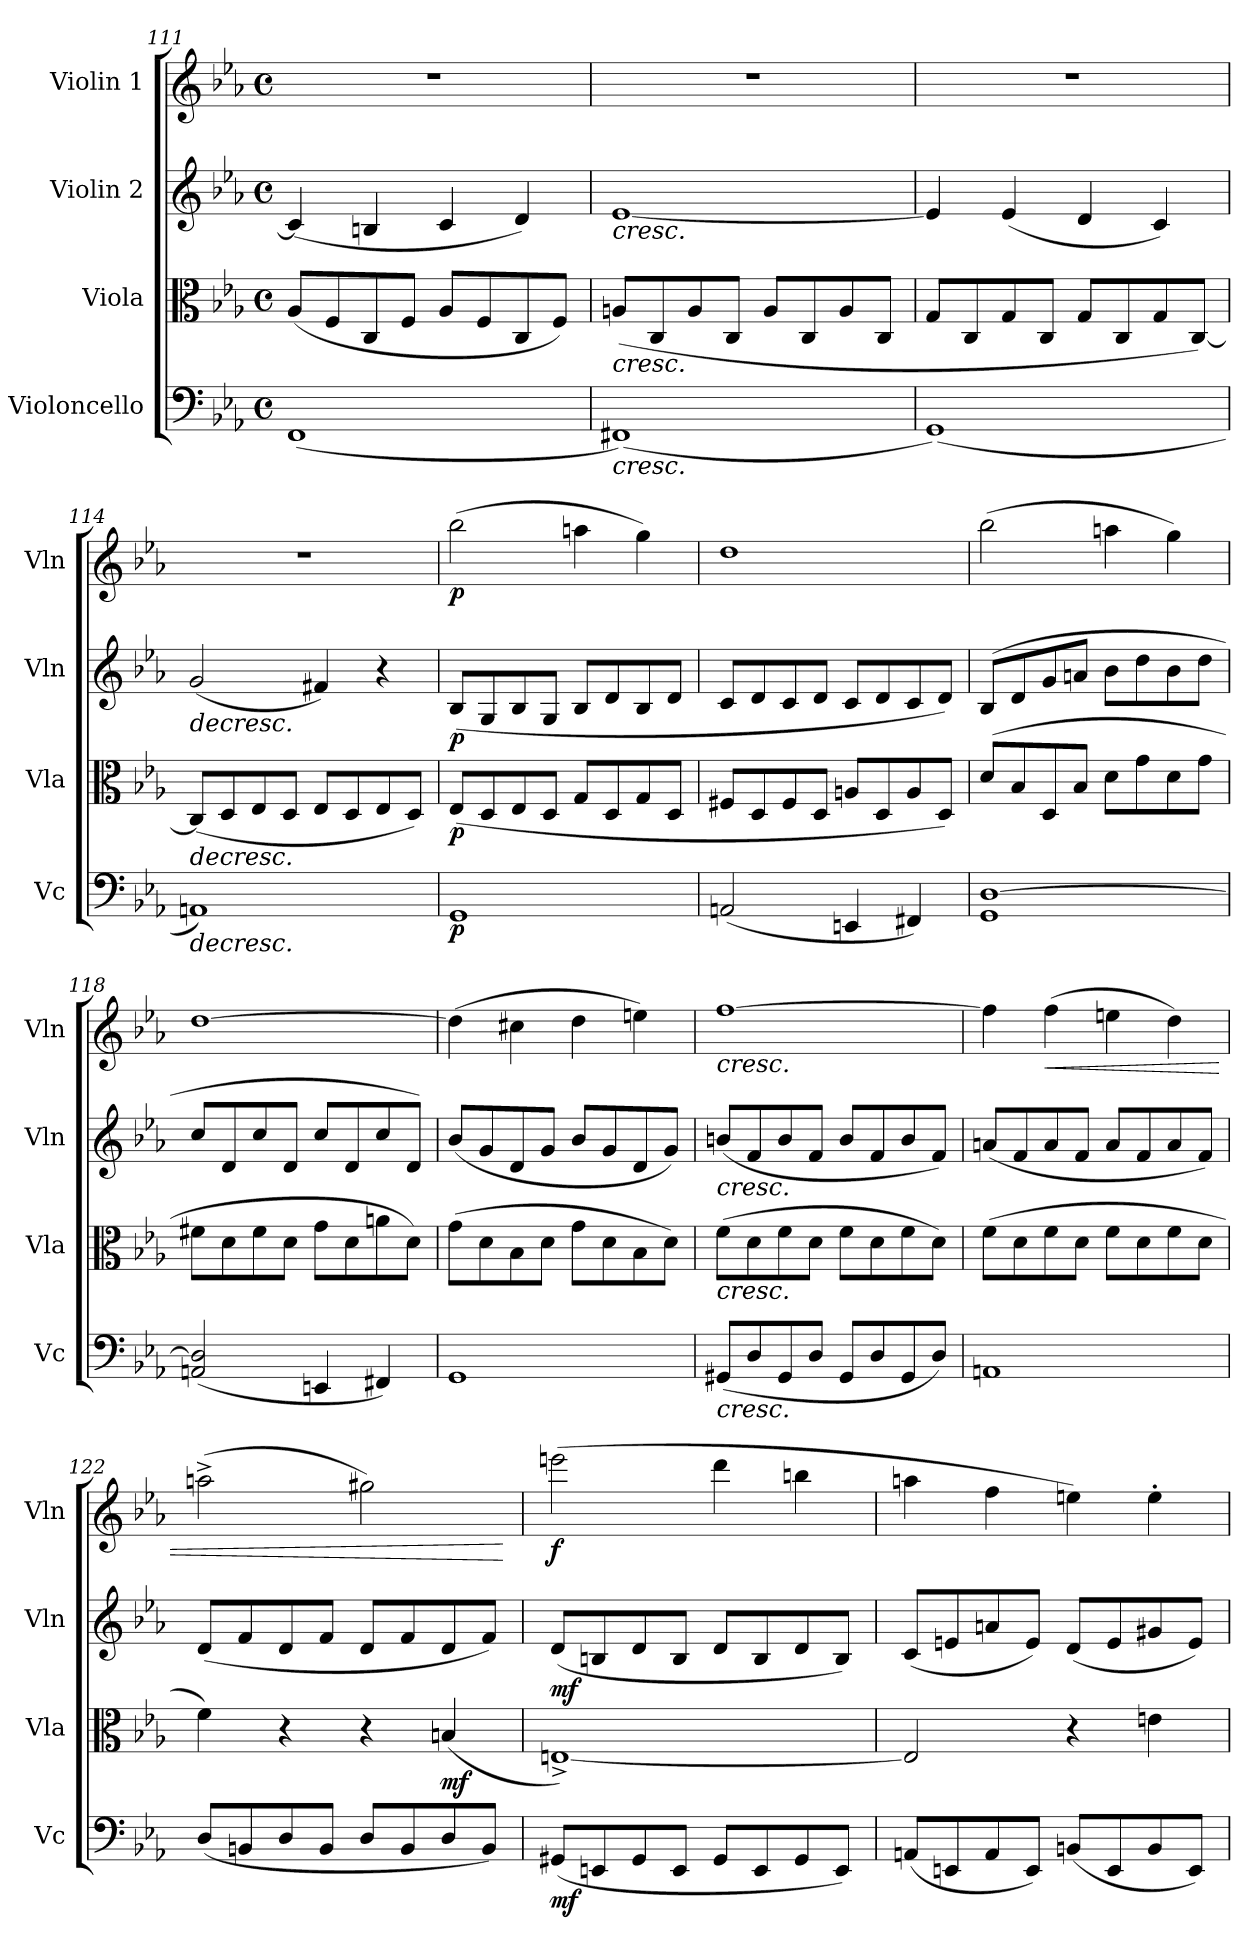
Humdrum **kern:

**kern	**dynam	**kern	**dynam	**kern	**dynam	**kern	**dynam
*part4	*part4	*part3	*part3	*part2	*part2	*part1	*part1
*staff4	*staff4	*staff3	*staff3	*staff2	*staff2	*staff1	*staff1
*I"Violoncello	*	*I"Viola	*	*I"Violin 2	*	*I"Violin 1	*
*I'Vc	*	*I'Vla	*	*I'Vln	*	*I'Vln	*
*clefF4	*	*clefC3	*	*clefG2	*	*clefG2	*
*k[b-e-a-]	*	*k[b-e-a-]	*	*k[b-e-a-]	*	*k[b-e-a-]	*
*M4/4	*	*M4/4	*	*M4/4	*	*M4/4	*
*met(c)	*	*met(c)	*	*met(c)	*	*met(c)	*
=111	=111	=111	=111	=111	=111	=111	=111
(1FF	.	(8A-/L	.	(4c/]	.	1r	.
.	.	8F/	.	.	.	.	.
.	.	8C/	.	4Bn/	.	.	.
.	.	8F/J	.	.	.	.	.
.	.	8A-/L	.	4c/	.	.	.
.	.	8F/	.	.	.	.	.
.	.	8C/	.	4d/)	.	.	.
.	.	8F/J)	.	.	.	.	.
!!LO:LB:g=z
=112	=112	=112	=112	=112	=112	=112	=112
!	!LO:HP:b	!	!LO:HP:b	!	!LO:HP:b	!	!
(1FF#X)	<	(8An/L	<	[1e-	<	1r	.
.	.	8C/	.	.	.	.	.
.	.	8A/	.	.	.	.	.
.	.	8C/J	.	.	.	.	.
.	.	8A/L	.	.	.	.	.
.	.	8C/	.	.	.	.	.
.	.	8A/	.	.	.	.	.
.	.	8C/J	.	.	.	.	.
=113	=113	=113	=113	=113	=113	=113	=113
(1GG)	.	8G/L	.	4e-/]	.	1r	.
.	.	8C/	.	.	.	.	.
.	.	8G/	.	(4e-/	.	.	.
.	.	8C/J	.	.	.	.	.
.	.	8G/L	.	4d/	.	.	.
.	.	8C/	.	.	.	.	.
.	.	8G/	.	4c/)	.	.	.
.	.	[8C/J)	.	.	.	.	.
=114	=114	=114	=114	=114	=114	=114	=114
!	!LO:HP:b	!	!LO:HP:b	!	!LO:HP:b	!	!
1AAn)	>	(>8C/L]	>	(2g/	>	1r	.
.	.	8D/	.	.	.	.	.
.	.	8E-/	.	.	.	.	.
.	.	8D/J	.	.	.	.	.
.	.	8E-/L	.	4f#X/)	[	.	.
.	.	8D/	.	.	.	.	.
.	.	8E-/	.	4r	.	.	.
.	.	8D/J)	.	.	.	.	.
.	[	.	[	.	.	.	.
=115	=115	=115	=115	=115	=115	=115	=115
!	!LO:DY:b	!	!LO:DY:b	!	!LO:DY:b	!	!LO:DY:b
1GG	p	(<8E-/L	p	(<8B-/L	p	(2bb-\	p
.	.	8D/	.	8G/	.	.	.
.	.	8E-/	.	8B-/	.	.	.
.	.	8D/J	.	8G/J	.	.	.
.	.	8G/L	.	8B-/L	.	4aan\	.
.	.	8D/	.	8d/	.	.	.
.	.	8G/	.	8B-/	.	4gg\)	.
.	.	8D/J	.	8d/J	.	.	.
!!LO:LB:g=z
=116	=116	=116	=116	=116	=116	=116	=116
(2AAn/	.	8F#X/L	.	8c/L	.	1dd	.
.	.	8D/	.	8d/	.	.	.
.	.	8F#/	.	8c/	.	.	.
.	.	8D/J	.	8d/J	.	.	.
4EEn/	.	8An/L	.	8c/L	.	.	.
.	.	8D/	.	8d/	.	.	.
4FF#X/)	.	8A/	.	8c/	.	.	.
.	.	8D/J)	.	8d/J)	.	.	.
=117	=117	=117	=117	=117	=117	=117	=117
1GG [1D	.	(8d/L	.	(8B-/L	.	(2bb-\	.
.	.	8B-/	.	8d/	.	.	.
.	.	8D/	.	8g/	.	.	.
.	.	8B-/J	.	8an/J	.	.	.
.	.	8d\L	.	8b-\L	.	4aan\	.
.	.	8g\	.	8dd\	.	.	.
.	.	8d\	.	8b-\	.	4gg\)	.
.	.	8g\J	.	8dd\J	.	.	.
=118	=118	=118	=118	=118	=118	=118	=118
(2AAn/ 2D/]	.	8f#X\L	.	8cc/L	.	[1dd	.
.	.	8d\	.	8d/	.	.	.
.	.	8f#\	.	8cc/	.	.	.
.	.	8d\J	.	8d/J	.	.	.
4EEn/	.	8g\L	.	8cc/L	.	.	.
.	.	8d\	.	8d/	.	.	.
4FF#X/)	.	8an\	.	8cc/	.	.	.
.	.	8d\J)	.	8d/J)	.	.	.
=119	=119	=119	=119	=119	=119	=119	=119
1GG	.	(8g\L	.	(8b-/L	.	(4dd\]	.
.	.	8d\	.	8g/	.	.	.
.	.	8B-\	.	8d/	.	4cc#X\	.
.	.	8d\J	.	8g/J	.	.	.
.	.	8g\L	.	8b-/L	.	4dd\	.
.	.	8d\	.	8g/	.	.	.
.	.	8B-\	.	8d/	.	4een\)	.
.	.	8d\J)	.	8g/J)	.	.	.
=120	=120	=120	=120	=120	=120	=120	=120
!	!	!	!	!	!	!LO:TX:b:i:t=cresc.	!
!	!	!	!	!LO:TX:b:i:t=cresc.	!	!	!
!	!	!LO:TX:b:i:t=cresc.	!	!	!	!	!
!LO:TX:b:i:t=cresc.	!	!	!	!	!	!	!
(8GG#X/L	.	(8f\L	.	(8bn/L	.	[1ff	.
8D/	.	8d\	.	8f/	.	.	.
8GG#/	.	8f\	.	8b/	.	.	.
8D/J	.	8d\J	.	8f/J	.	.	.
8GG#/L	.	8f\L	.	8b/L	.	.	.
8D/	.	8d\	.	8f/	.	.	.
8GG#/	.	8f\	.	8b/	.	.	.
8D/J)	.	8d\J)	.	8f/J)	.	.	.
!!LO:LB:g=z
=121	=121	=121	=121	=121	=121	=121	=121
1AAn	.	(8f\L	.	(8an/L	.	4ff\]	.
.	.	8d\	.	8f/	.	.	.
!	!	!	!	!	!	!	!LO:HP:b
.	.	8f\	.	8a/	.	(4ff\	<
.	.	8d\J	.	8f/J	.	.	.
.	.	8f\L	.	8a/L	.	4een\	.
.	.	8d\	.	8f/	.	.	.
.	.	8f\	.	8a/	.	4dd\)	.
.	.	8d\J	.	8f/J)	.	.	.
.	.	.	]	.	.	.	.
=122	=122	=122	=122	=122	=122	=122	=122
(8D/L	.	4f\)	.	(8d/L	.	(2aan^\	.
8BBn/	.	.	.	8f/	.	.	.
8D/	.	4r	.	8d/	.	.	.
8BB/J	.	.	.	8f/J	.	.	.
8D/L	.	4r	.	8d/L	.	2gg#X\)	.
8BB/	.	.	.	8f/	.	.	.
!	!	!	!LO:DY:b	!	!	!	!
8D/	.	(4Bn/	mf	8d/	.	.	.
8BB/J)	.	.	.	8f/J)	.	.	.
.	]	.	.	.	]	.	[
=123	=123	=123	=123	=123	=123	=123	=123
!	!LO:DY:b	!	!	!	!LO:DY:b	!	!LO:DY:b
(8GG#X/L	mf	[1En^>)	.	(8d/L	mf	(2eeen\	f
8EEn/	.	.	.	8Bn/	.	.	.
8GG#/	.	.	.	8d/	.	.	.
8EE/J	.	.	.	8B/J	.	.	.
8GG#/L	.	.	.	8d/L	.	4ddd\	.
8EE/	.	.	.	8B/	.	.	.
8GG#/	.	.	.	8d/	.	4bbn\	.
8EE/J)	.	.	.	8B/J)	.	.	.
!!LO:PB:g=z
=124	=124	=124	=124	=124	=124	=124	=124
(8AAn/L	.	2En/]	.	(8c/L	.	4aan\	.
8EEn/	.	.	.	8en/	.	.	.
8AA/	.	.	.	8an/	.	4ff\	.
8EE/J)	.	.	.	8e/J)	.	.	.
(8BBn/L	.	4r	.	(8d/L	.	4een\)	.
8EE/	.	.	.	8e/	.	.	.
8BB/	.	4en\	.	8g#X/	.	4ee'\	.
8EE/J)	.	.	.	8e/J)	.	.	.
=	=	=	=	=	=	=	=
*-	*-	*-	*-	*-	*-	*-	*-
